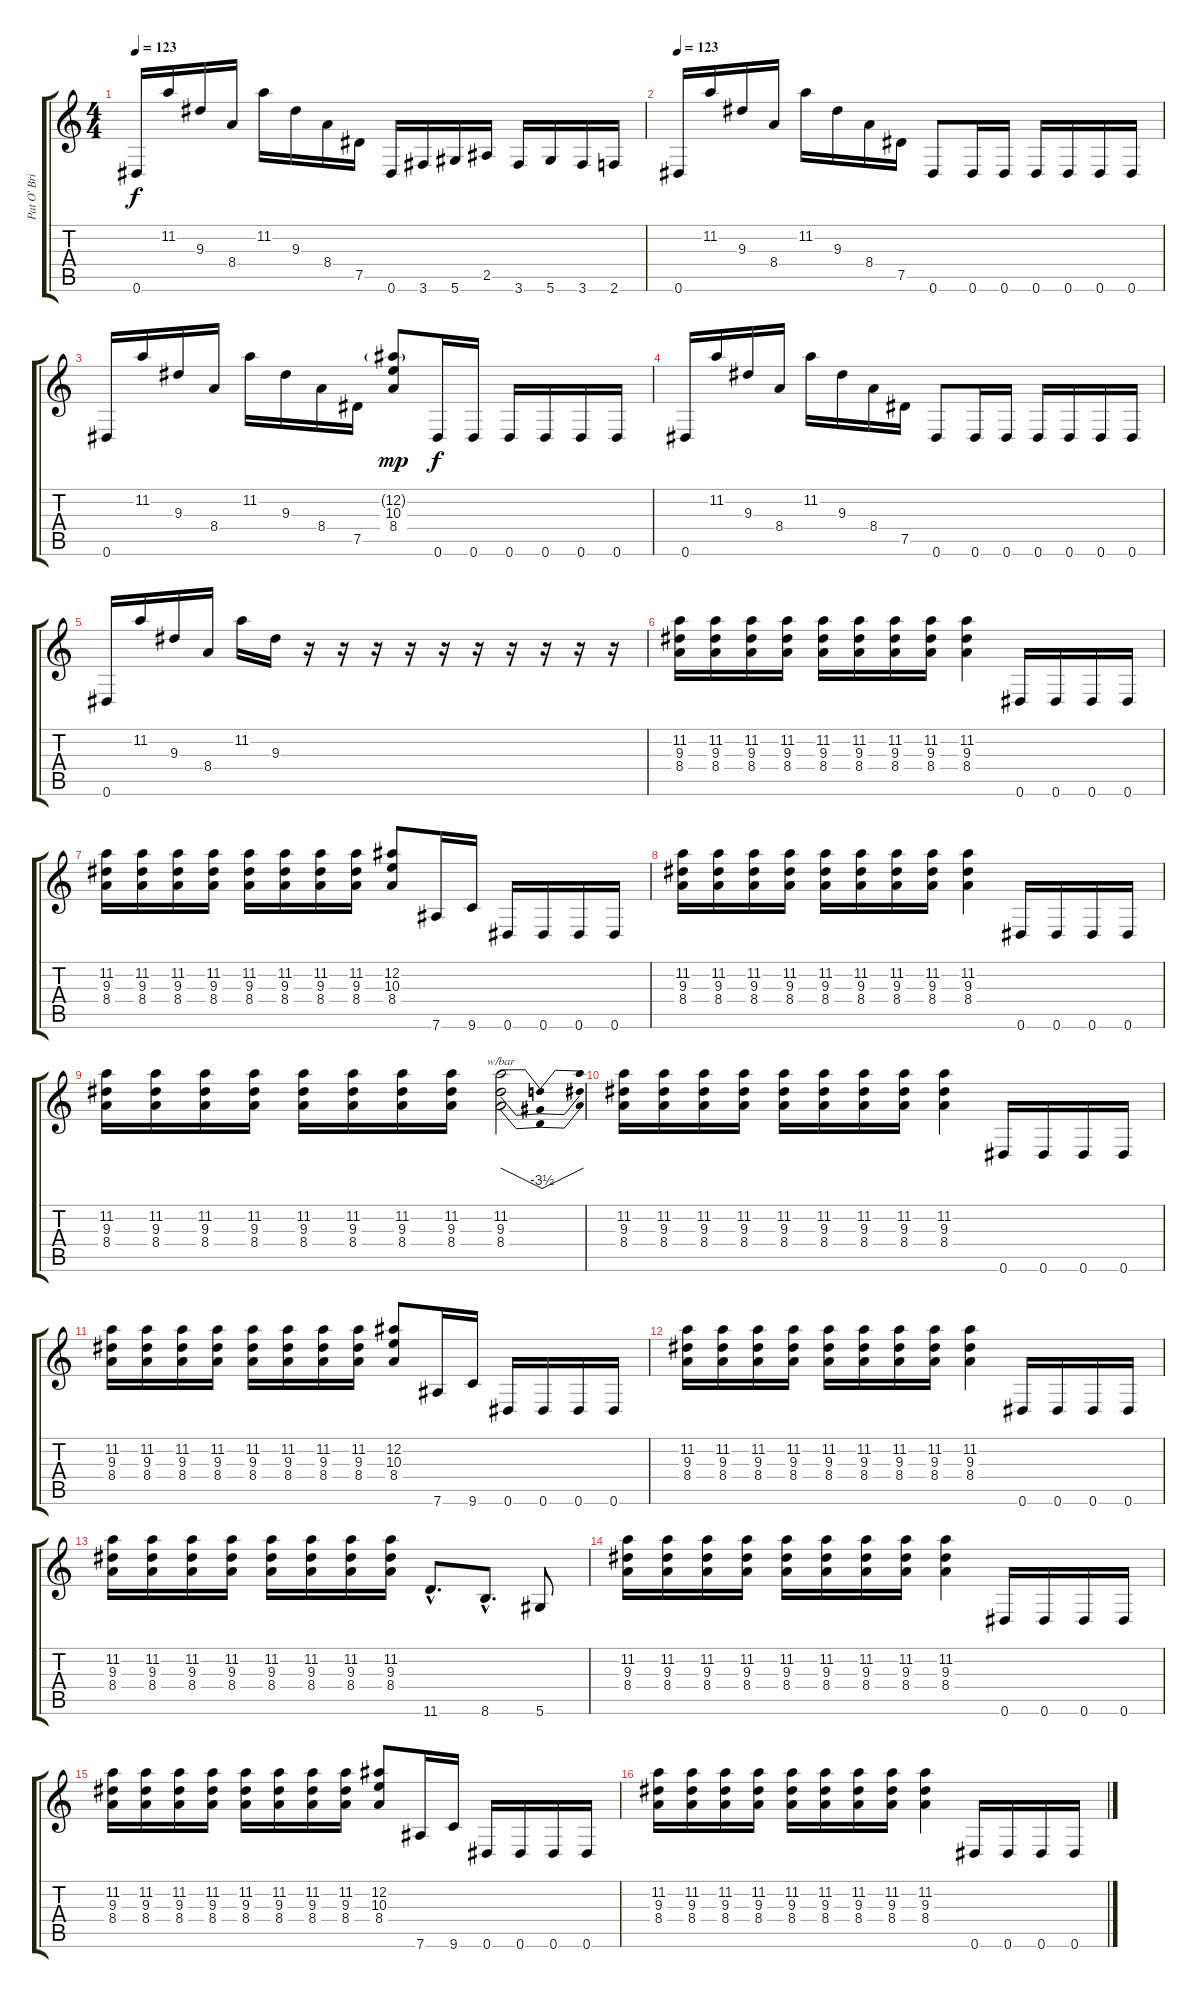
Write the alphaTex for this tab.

\track ("Pat O' Brien" "Pat O' Bri") {instrument distortionguitar}
\staff {score tabs}
\tuning (Eb4 Bb3 Gb3 Db3 Ab2 Eb2) {hide}
\ts (4 4)
\tempo 123
\clef g2
\ks c
0.6.16{dy f} 11.2.16 9.3.16 8.4.16 11.2.16 9.3.16 8.4.16 7.5.16 0.6.16 3.6.16 5.6.16 2.5.16 3.6.16 5.6.16 3.6.16 2.6.16 |
\tempo 123
0.6.16 11.2.16 9.3.16 8.4.16 11.2.16 9.3.16 8.4.16 7.5.16 0.6.8 0.6.16 0.6.16 0.6.16 0.6.16 0.6.16 0.6.16 |
0.6.16 11.2.16 9.3.16 8.4.16 11.2.16 9.3.16 8.4.16 7.5.16 (12.2{g} 10.3 8.4).8{dy mp} 0.6.16{dy f} 0.6.16 0.6.16 0.6.16 0.6.16 0.6.16 |
0.6.16 11.2.16 9.3.16 8.4.16 11.2.16 9.3.16 8.4.16 7.5.16 0.6.8 0.6.16 0.6.16 0.6.16 0.6.16 0.6.16 0.6.16 |
0.6.16 11.2.16 9.3.16 8.4.16 11.2.16 9.3.16 r.16 r.16 r.16 r.16 r.16 r.16 r.16 r.16 r.16 r.16 |
(11.2 9.3 8.4).16 (11.2 9.3 8.4).16 (11.2 9.3 8.4).16 (11.2 9.3 8.4).16 (11.2 9.3 8.4).16 (11.2 9.3 8.4).16 (11.2 9.3 8.4).16 (11.2 9.3 8.4).16 (11.2 9.3 8.4).4 0.6.16 0.6.16 0.6.16 0.6.16 |
(11.2 9.3 8.4).16 (11.2 9.3 8.4).16 (11.2 9.3 8.4).16 (11.2 9.3 8.4).16 (11.2 9.3 8.4).16 (11.2 9.3 8.4).16 (11.2 9.3 8.4).16 (11.2 9.3 8.4).16 (12.2 10.3 8.4).8 7.6.16 9.6.16 0.6.16 0.6.16 0.6.16 0.6.16 |
(11.2 9.3 8.4).16 (11.2 9.3 8.4).16 (11.2 9.3 8.4).16 (11.2 9.3 8.4).16 (11.2 9.3 8.4).16 (11.2 9.3 8.4).16 (11.2 9.3 8.4).16 (11.2 9.3 8.4).16 (11.2 9.3 8.4).4 0.6.16 0.6.16 0.6.16 0.6.16 |
(11.2 9.3 8.4).16 (11.2 9.3 8.4).16 (11.2 9.3 8.4).16 (11.2 9.3 8.4).16 (11.2 9.3 8.4).16 (11.2 9.3 8.4).16 (11.2 9.3 8.4).16 (11.2 9.3 8.4).16 (11.2 9.3 8.4).2{tbe (dip default 0 0 30 -14 60 0)} |
(11.2 9.3 8.4).16 (11.2 9.3 8.4).16 (11.2 9.3 8.4).16 (11.2 9.3 8.4).16 (11.2 9.3 8.4).16 (11.2 9.3 8.4).16 (11.2 9.3 8.4).16 (11.2 9.3 8.4).16 (11.2 9.3 8.4).4 0.6.16 0.6.16 0.6.16 0.6.16 |
(11.2 9.3 8.4).16 (11.2 9.3 8.4).16 (11.2 9.3 8.4).16 (11.2 9.3 8.4).16 (11.2 9.3 8.4).16 (11.2 9.3 8.4).16 (11.2 9.3 8.4).16 (11.2 9.3 8.4).16 (12.2 10.3 8.4).8 7.6.16 9.6.16 0.6.16 0.6.16 0.6.16 0.6.16 |
(11.2 9.3 8.4).16 (11.2 9.3 8.4).16 (11.2 9.3 8.4).16 (11.2 9.3 8.4).16 (11.2 9.3 8.4).16 (11.2 9.3 8.4).16 (11.2 9.3 8.4).16 (11.2 9.3 8.4).16 (11.2 9.3 8.4).4 0.6.16 0.6.16 0.6.16 0.6.16 |
(11.2 9.3 8.4).16 (11.2 9.3 8.4).16 (11.2 9.3 8.4).16 (11.2 9.3 8.4).16 (11.2 9.3 8.4).16 (11.2 9.3 8.4).16 (11.2 9.3 8.4).16 (11.2 9.3 8.4).16 11.6{hac}.8{d} 8.6{hac}.8{d} 5.6.8 |
(11.2 9.3 8.4).16 (11.2 9.3 8.4).16 (11.2 9.3 8.4).16 (11.2 9.3 8.4).16 (11.2 9.3 8.4).16 (11.2 9.3 8.4).16 (11.2 9.3 8.4).16 (11.2 9.3 8.4).16 (11.2 9.3 8.4).4 0.6.16 0.6.16 0.6.16 0.6.16 |
(11.2 9.3 8.4).16 (11.2 9.3 8.4).16 (11.2 9.3 8.4).16 (11.2 9.3 8.4).16 (11.2 9.3 8.4).16 (11.2 9.3 8.4).16 (11.2 9.3 8.4).16 (11.2 9.3 8.4).16 (12.2 10.3 8.4).8 7.6.16 9.6.16 0.6.16 0.6.16 0.6.16 0.6.16 |
(11.2 9.3 8.4).16 (11.2 9.3 8.4).16 (11.2 9.3 8.4).16 (11.2 9.3 8.4).16 (11.2 9.3 8.4).16 (11.2 9.3 8.4).16 (11.2 9.3 8.4).16 (11.2 9.3 8.4).16 (11.2 9.3 8.4).4 0.6.16 0.6.16 0.6.16 0.6.16
